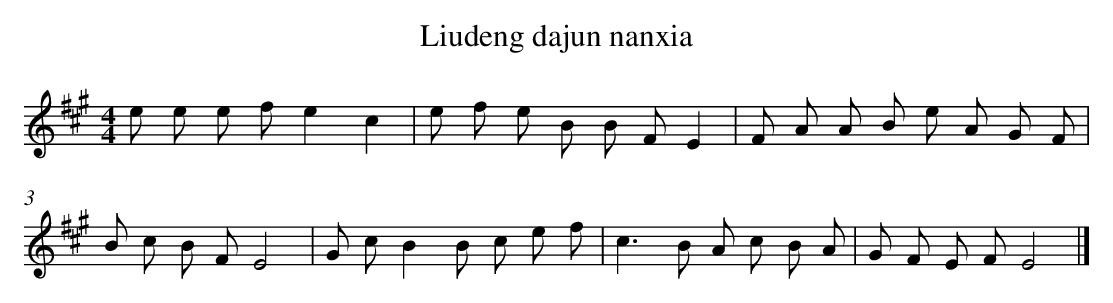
X:1
T: Liudeng dajun nanxia
L: 1/8
M: 4/4
K: A
e e e fe2c2 [I:setbarnb 1]|
e f e B B FE2 |
F A A B e A G F |
B c B FE4 |
G cB2B c e f |
c2>B2 A c B A |
G F E FE4 |]
